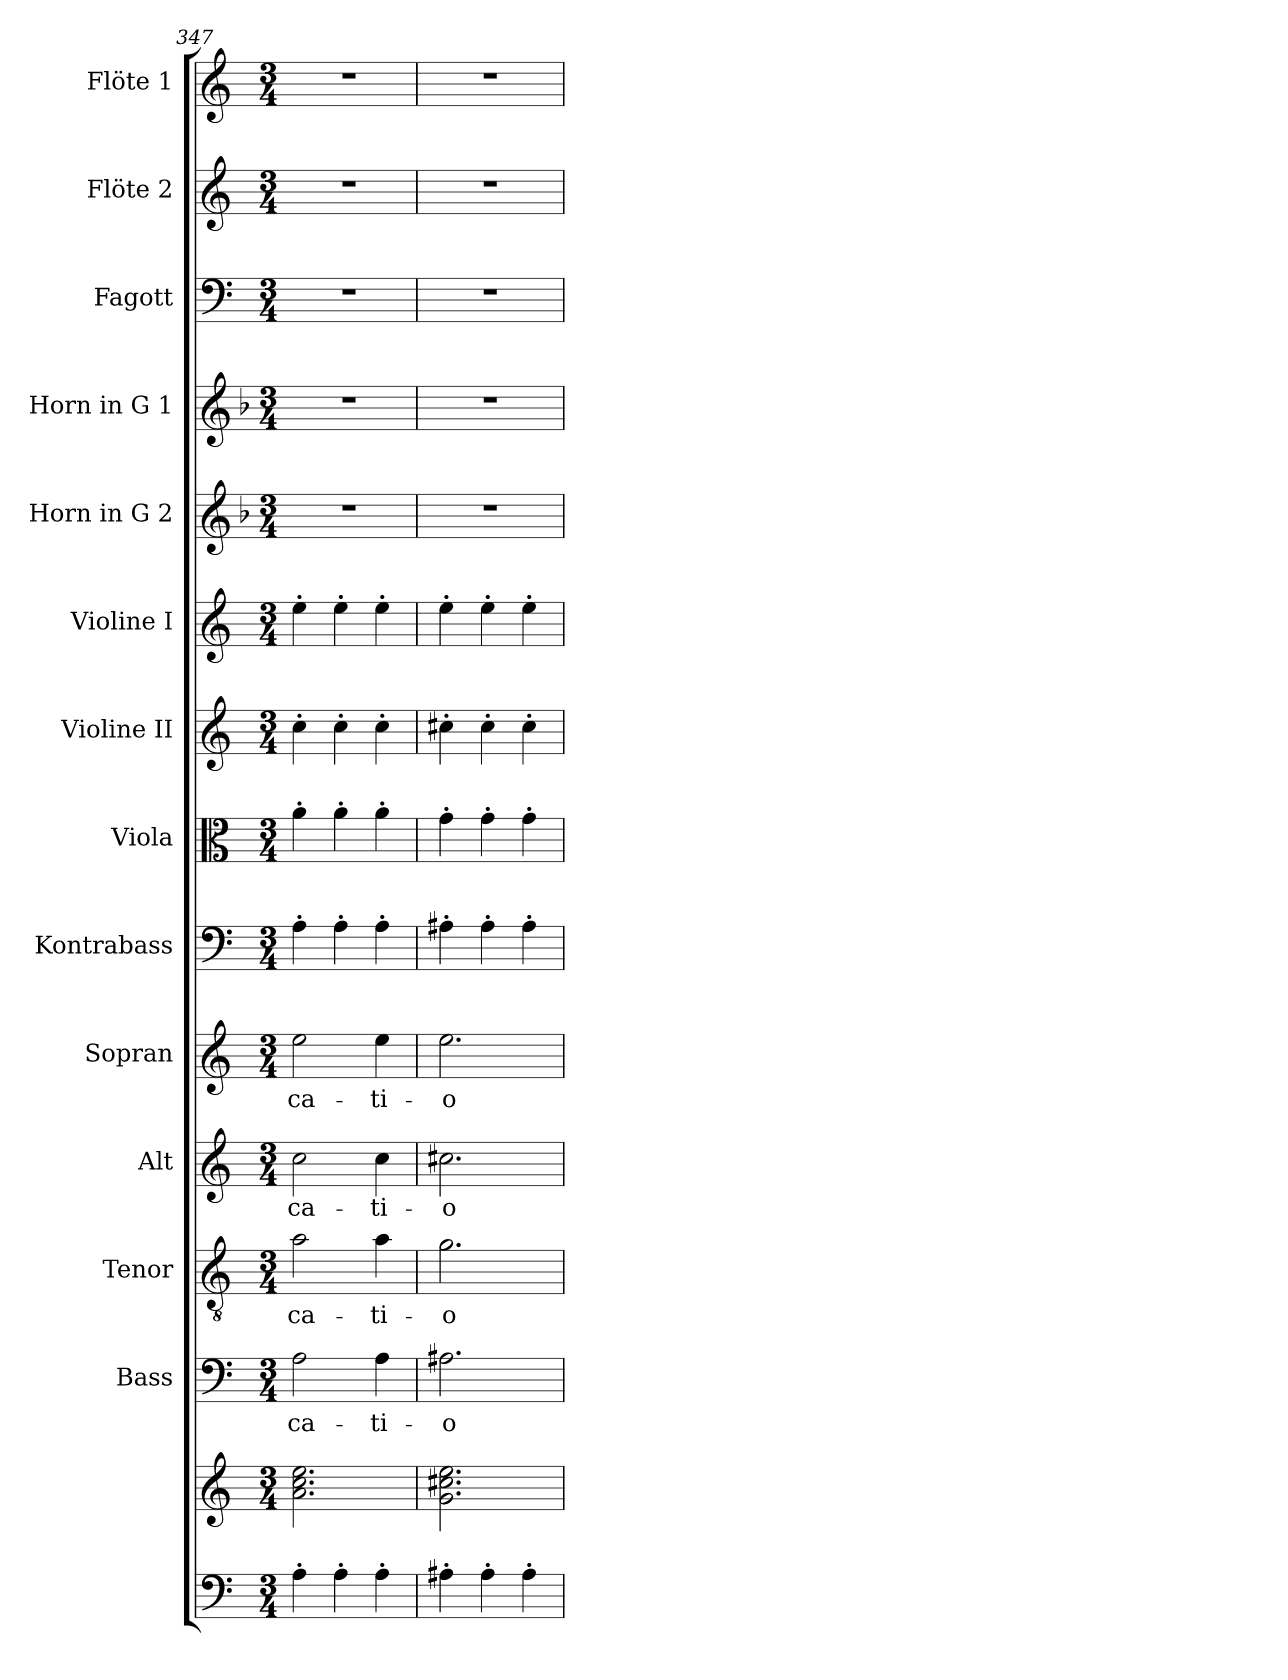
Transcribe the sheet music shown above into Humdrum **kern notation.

**kern	**kern	**kern	**text	**kern	**text	**kern	**text	**kern	**text	**kern	**kern	**kern	**kern	**kern	**kern	**kern	**kern	**kern
*part14	*part14	*part13	*part13	*part12	*part12	*part11	*part11	*part10	*part10	*part9	*part8	*part7	*part6	*part5	*part4	*part3	*part2	*part1
*staff15	*staff14	*staff13	*staff13	*staff12	*staff12	*staff11	*staff11	*staff10	*staff10	*staff9	*staff8	*staff7	*staff6	*staff5	*staff4	*staff3	*staff2	*staff1
*	*	*I"Bass	*	*I"Tenor	*	*I"Alt	*	*I"Sopran	*	*I"Kontrabass	*I"Viola	*I"Violine II	*I"Violine I	*I"Horn in G 2	*I"Horn in G 1	*I"Fagott	*I"Flöte 2	*I"Flöte 1
*	*	*I'B.	*	*I'T.	*	*I'A.	*	*I'S.	*	*I'Kb.	*I'Vla.	*I'Vl. II	*I'Vl. I	*	*	*I'Fg.	*I'Fl. 2	*I'Fl. 1
*clefF4	*clefG2	*clefF4	*	*clefGv2	*	*clefG2	*	*clefG2	*	*clefF4	*clefC3	*clefG2	*clefG2	*clefG2	*clefG2	*clefF4	*clefG2	*clefG2
*	*	*	*	*	*	*	*	*	*	*ITrd7c12	*	*	*	*ITrd3c5	*ITrd3c5	*	*	*
*k[]	*k[]	*k[]	*	*k[]	*	*k[]	*	*k[]	*	*k[]	*k[]	*k[]	*k[]	*k[]	*k[]	*k[]	*k[]	*k[]
*C:	*C:	*C:	*	*C:	*	*C:	*	*C:	*	*C:	*C:	*C:	*C:	*C:	*C:	*C:	*C:	*C:
*M3/4	*M3/4	*M3/4	*	*M3/4	*	*M3/4	*	*M3/4	*	*M3/4	*M3/4	*M3/4	*M3/4	*M3/4	*M3/4	*M3/4	*M3/4	*M3/4
=347	=347	=347	=347	=347	=347	=347	=347	=347	=347	=347	=347	=347	=347	=347	=347	=347	=347	=347
!	!	!	!LO:LY:b	!	!LO:LY:b	!	!LO:LY:b	!	!LO:LY:b	!	!	!	!	!	!	!	!	!
4A'>\	2.a\ 2.cc\ 2.ee\	2A\	-ca-	2a\	-ca-	2cc\	-ca-	2ee\	-ca-	4AA'>\	4a'>\	4cc'>\	4ee'>\	2.r	2.r	2.r	2.r	2.r
4A'>\	.	.	.	.	.	.	.	.	.	4AA'>\	4a'>\	4cc'>\	4ee'>\	.	.	.	.	.
!	!	!	!LO:LY:b	!	!LO:LY:b	!	!LO:LY:b	!	!LO:LY:b	!	!	!	!	!	!	!	!	!
4A'>\	.	4A\	-ti-	4a\	-ti-	4cc\	-ti-	4ee\	-ti-	4AA'>\	4a'>\	4cc'>\	4ee'>\	.	.	.	.	.
=348	=348	=348	=348	=348	=348	=348	=348	=348	=348	=348	=348	=348	=348	=348	=348	=348	=348	=348
!	!	!	!LO:LY:b	!	!LO:LY:b	!	!LO:LY:b	!	!LO:LY:b	!	!	!	!	!	!	!	!	!
4A#X'>\	2.g\ 2.cc#X\ 2.ee\	2.A#X\	-o-	2.g\	-o-	2.cc#X\	-o-	2.ee\	-o-	4AA#X'>\	4g'>\	4cc#X'>\	4ee'>\	2.r	2.r	2.r	2.r	2.r
4A#'>\	.	.	.	.	.	.	.	.	.	4AA#'>\	4g'>\	4cc#'>\	4ee'>\	.	.	.	.	.
4A#'>\	.	.	.	.	.	.	.	.	.	4AA#'>\	4g'>\	4cc#'>\	4ee'>\	.	.	.	.	.
=	=	=	=	=	=	=	=	=	=	=	=	=	=	=	=	=	=	=
*-	*-	*-	*-	*-	*-	*-	*-	*-	*-	*-	*-	*-	*-	*-	*-	*-	*-	*-
